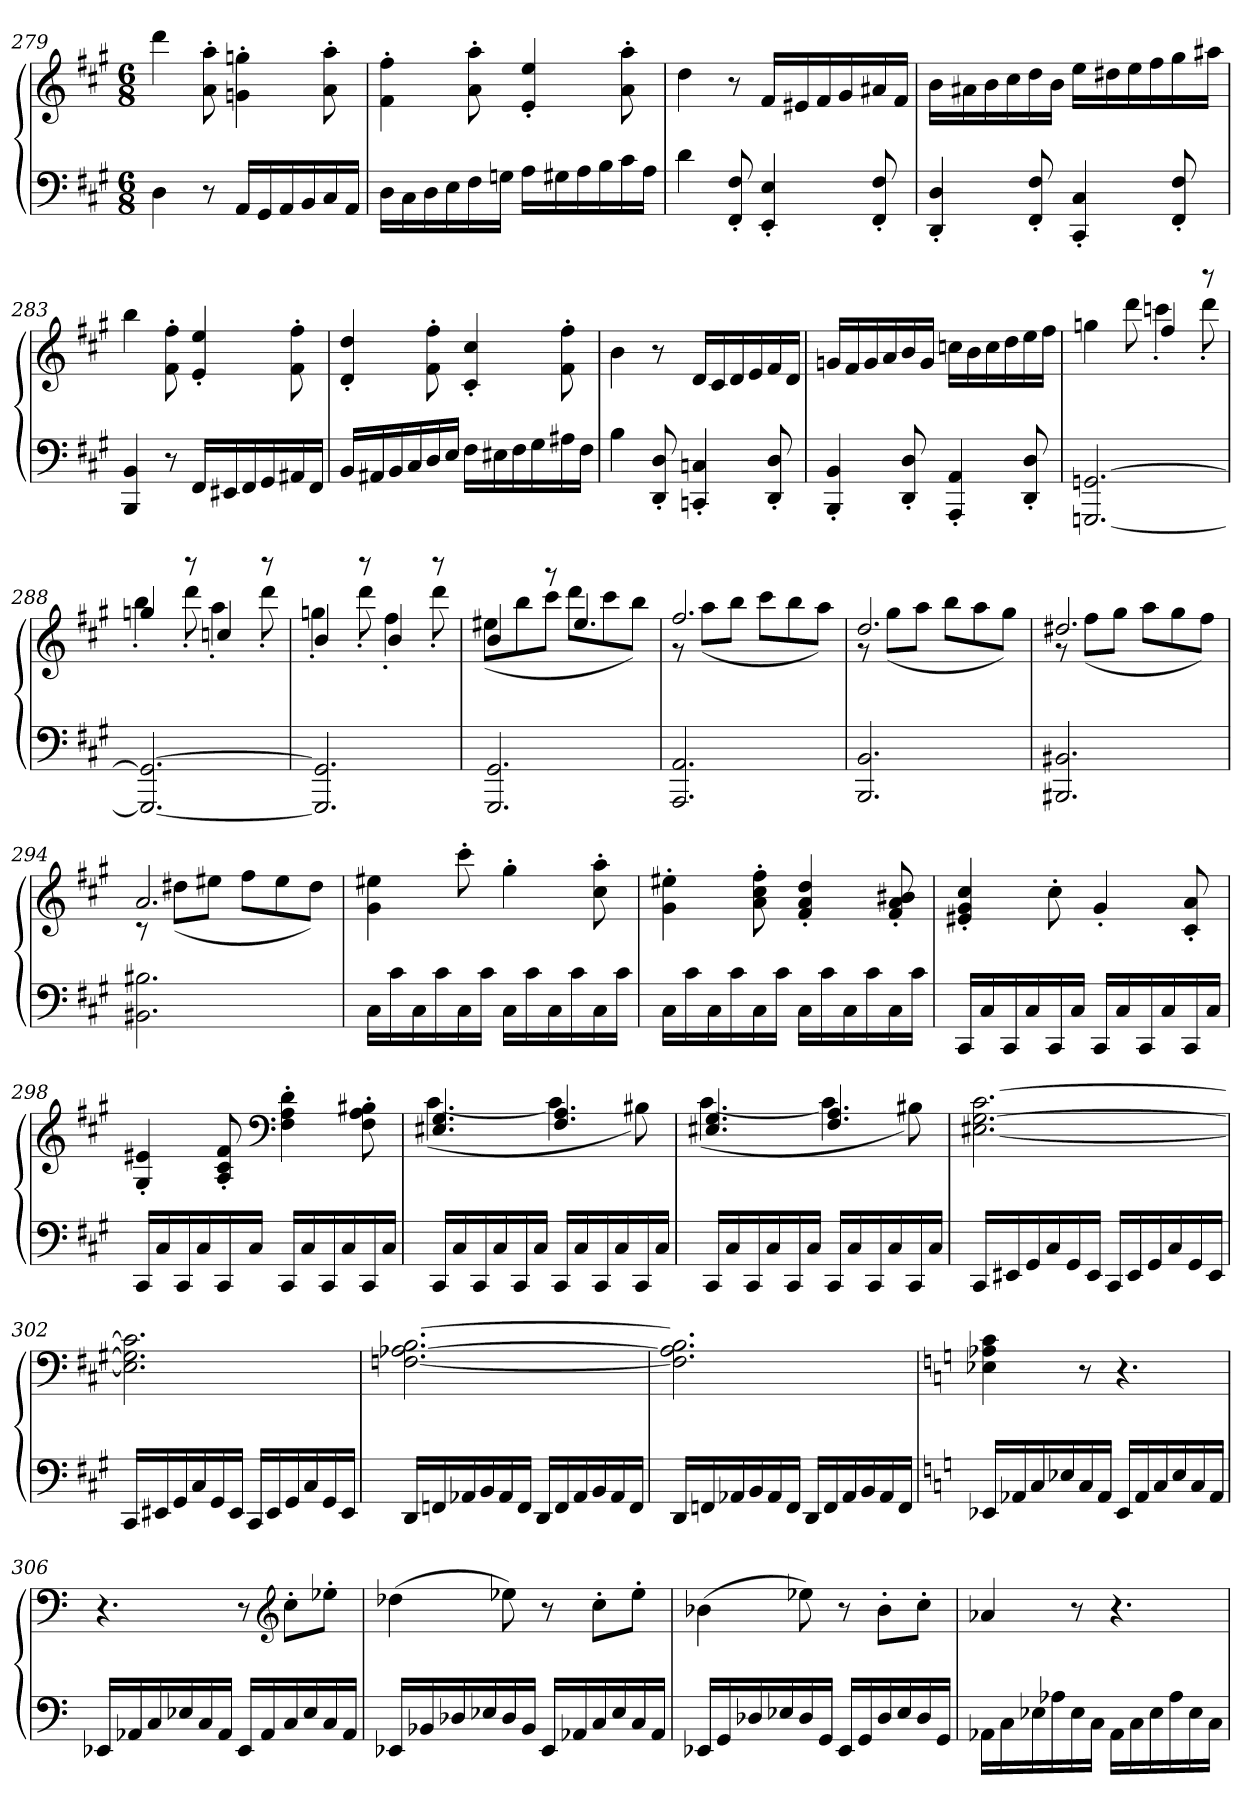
**kern	**kern
*part1	*part1
*staff2	*staff1
*clefF4	*clefG2
*k[f#c#g#]	*k[f#c#g#]
*A:	*A:
*M6/8	*M6/8
=279	=279
4D	4ddd
8r	8a' 8aa'
16AALL	4gn' 4ggn'
16GG#	.
16AA	.
16BB	.
16C#	8a' 8aa'
16AAJJ	.
=280	=280
16DLL	4f#' 4ff#'
16C#	.
16D	.
16E	.
16F#	8a' 8aa'
16GnJJ	.
16ALL	4e' 4ee'
16G#X	.
16A	.
16B	.
16c#	8a' 8aa'
16AJJ	.
=281	=281
4d	4dd
8FF#' 8F#'	8r
4EE' 4E'	16f#LL
.	16e#X
.	16f#
.	16g#
8FF#' 8F#'	16a#X
.	16f#JJ
=282	=282
4DD' 4D'	16bLL
.	16a#X
.	16b
.	16cc#
8FF#' 8F#'	16dd
.	16bJJ
4CC#' 4C#'	16eeLL
.	16dd#X
.	16ee
.	16ff#
8FF#' 8F#'	16gg#
.	16aa#XJJ
=283	=283
4BBB 4BB	4bb
8r	8f#' 8ff#'
16FF#LL	4e' 4ee'
16EE#X	.
16FF#	.
16GG#	.
16AA#X	8f#' 8ff#'
16FF#JJ	.
=284	=284
16BBLL	4d' 4dd'
16AA#X	.
16BB	.
16C#	.
16D	8f#' 8ff#'
16EJJ	.
16F#LL	4c#' 4cc#'
16E#X	.
16F#	.
16G#	.
16A#X	8f#' 8ff#'
16F#JJ	.
=285	=285
4B	4b
8DD' 8D'	8r
4CCn' 4Cn'	16dLL
.	16c#
.	16d
.	16e
8DD' 8D'	16f#
.	16dJJ
=286	=286
4BBB' 4BB'	16gnLL
.	16f#
.	16g
.	16a
8DD' 8D'	16b
.	16gJJ
4AAA' 4AA'	16ccnLL
.	16b
.	16cc
.	16dd
8DD' 8D'	16ee
.	16ff#JJ
=287	=287
*	*^
[2.GGGn [2.GGn	4ggn	4.ryy
.	8ddd	.
.	4ff#	4cccn'
.	8r	8ddd'
=288	=288	=288
2.GGG_ 2.GG_	4ggn	4bb'
.	8r	8ddd'
.	4ccn	4aa'
.	8r	8ddd'
=289	=289	=289
2.GGG] 2.GG]	4b	4ggn'
.	8r	8ddd'
.	4b	4ff#'
.	8r	8ddd'
=290	=290	=290
2.GGG# 2.GG#	4b	(8ee#XL
.	.	8bb
.	8r	8ccc#J
.	4.ee#	8dddL
.	.	8ccc#
.	.	8bbJ)
=291	=291	=291
2.AAA 2.AA	2.ff#	8r
.	.	(8aaL
.	.	8bbJ
.	.	8ccc#L
.	.	8bb
.	.	8aaJ)
=292	=292	=292
2.BBB 2.BB	2.dd	8r
.	.	(8gg#L
.	.	8aaJ
.	.	8bbL
.	.	8aa
.	.	8gg#J)
=293	=293	=293
2.BBB#X 2.BB#X	2.dd#X	8r
.	.	(8ff#L
.	.	8gg#J
.	.	8aaL
.	.	8gg#
.	.	8ff#J)
=294	=294	=294
2.BB#X 2.B#X	2.a	8r
.	.	(8dd#XL
.	.	8ee#XJ
.	.	8ff#L
.	.	8ee#
.	.	8dd#J)
*	*v	*v
=295	=295
16C#LL	4g# 4ee#X
16c#	.
16C#	.
16c#	.
16C#	8ccc#'
16c#JJ	.
16C#LL	4gg#'
16c#	.
16C#	.
16c#	.
16C#	8cc#' 8aa'
16c#JJ	.
=296	=296
16C#LL	4g#' 4ee#X'
16c#	.
16C#	.
16c#	.
16C#	8a' 8cc#' 8ff#'
16c#JJ	.
16C#LL	4f#' 4a' 4dd'
16c#	.
16C#	.
16c#	.
16C#	8f#' 8a' 8b#X'
16c#JJ	.
=297	=297
16CC#LL	4e#X' 4g#' 4cc#'
16C#	.
16CC#	.
16C#	.
16CC#	8cc#'
16C#JJ	.
16CC#LL	4g#'
16C#	.
16CC#	.
16C#	.
16CC#	8c#' 8a'
16C#JJ	.
=298	=298
16CC#LL	4G#' 4e#X'
16C#	.
16CC#	.
16C#	.
16CC#	8A' 8c#' 8f#'
16C#JJ	.
*	*clefF4
16CC#LL	4F#' 4A' 4d'
16C#	.
16CC#	.
16C#	.
16CC#	8F#' 8A' 8B#X'
16C#JJ	.
=299	=299
*	*^
16CC#LL	4.E#X 4.G#	([4.c#
16C#	.	.
16CC#	.	.
16C#	.	.
16CC#	.	.
16C#JJ	.	.
16CC#LL	4.F# 4.A	4c#]
16C#	.	.
16CC#	.	.
16C#	.	.
16CC#	.	8B#X)
16C#JJ	.	.
=300	=300	=300
16CC#LL	4.E#X 4.G#	([4.c#
16C#	.	.
16CC#	.	.
16C#	.	.
16CC#	.	.
16C#JJ	.	.
16CC#LL	4.F# 4.A	4c#]
16C#	.	.
16CC#	.	.
16C#	.	.
16CC#	.	8B#X)
16C#JJ	.	.
*	*v	*v
=301	=301
16CC#LL	[2.E#X [2.G# [2.c#
16EE#X	.
16GG#	.
16C#	.
16GG#	.
16EE#JJ	.
16CC#LL	.
16EE#	.
16GG#	.
16C#	.
16GG#	.
16EE#JJ	.
=302	=302
16CC#LL	2.E#] 2.G#] 2.c#]
16EE#X	.
16GG#	.
16C#	.
16GG#	.
16EE#JJ	.
16CC#LL	.
16EE#	.
16GG#	.
16C#	.
16GG#	.
16EE#JJ	.
=303	=303
16DDLL	[2.Fn [2.A-X [2.B
16FFn	.
16AA-X	.
16BB	.
16AA-	.
16FFJJ	.
16DDLL	.
16FF	.
16AA-	.
16BB	.
16AA-	.
16FFJJ	.
=304	=304
16DDLL	2.F] 2.A-] 2.B]
16FFn	.
16AA-X	.
16BB	.
16AA-	.
16FFJJ	.
16DDLL	.
16FF	.
16AA-	.
16BB	.
16AA-	.
16FFJJ	.
=305	=305
*k[]	*k[]
16EE-XLL	4E-X 4A-X 4c
16AA-X	.
16C	.
16E-X	.
16C	8r
16AA-JJ	.
16EE-LL	4.r
16AA-	.
16C	.
16E-	.
16C	.
16AA-JJ	.
=306	=306
16EE-XLL	4.r
16AA-X	.
16C	.
16E-X	.
16C	.
16AA-JJ	.
16EE-LL	8r
16AA-	.
*	*clefG2
16C	8cc'L
16E-	.
16C	8ee-X'J
16AA-JJ	.
=307	=307
16EE-XLL	(4dd-X
16BB-X	.
16D-X	.
16E-X	.
16D-	8ee-X)
16BB-JJ	.
16EE-LL	8r
16AA-X	.
16C	8cc'L
16E-	.
16C	8ee-'J
16AA-JJ	.
=308	=308
16EE-XLL	(4b-X
16GG	.
16D-X	.
16E-X	.
16D-	8ee-X)
16GGJJ	.
16EE-LL	8r
16GG	.
16D-	8b-'L
16E-	.
16D-	8cc'J
16GGJJ	.
=309	=309
16AA-XLL	4a-X
16C	.
16E-X	.
16A-X	.
16E-	8r
16CJJ	.
16AA-LL	4.r
16C	.
16E-	.
16A-	.
16E-	.
16CJJ	.
=	=
*-	*-
